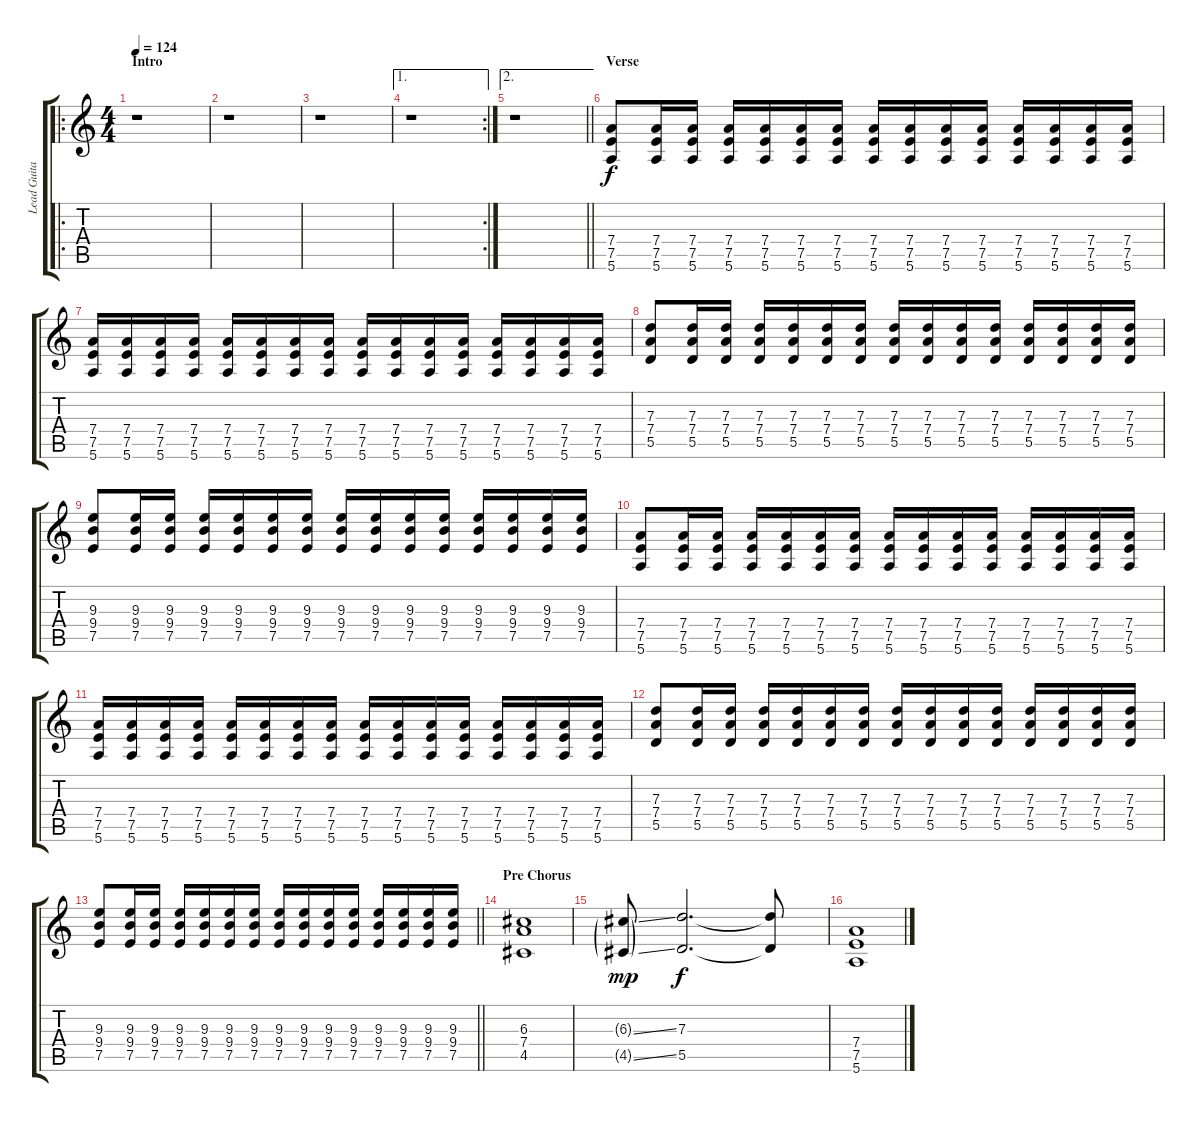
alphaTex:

\track ("Lead Guitar" "Lead Guita") {instrument distortionguitar}
\staff {score tabs}
\tuning (E4 B3 G3 D3 A2 E2) {hide}
\ro
\ts (4 4)
\section ("" "Intro")
\tempo 124
\clef g2
\ks c
r.1{dy f instrument distortionguitar} |
r.1 |
r.1 |
\ae 1
\rc 2
r.1 |
\ae 2
\barLineRight lightlight
r.1 |
\section ("" "Verse")
(7.4 7.5 5.6).8 (7.4 7.5 5.6).16 (7.4 7.5 5.6).16 (7.4 7.5 5.6).16 (7.4 7.5 5.6).16 (7.4 7.5 5.6).16 (7.4 7.5 5.6).16 (7.4 7.5 5.6).16 (7.4 7.5 5.6).16 (7.4 7.5 5.6).16 (7.4 7.5 5.6).16 (7.4 7.5 5.6).16 (7.4 7.5 5.6).16 (7.4 7.5 5.6).16 (7.4 7.5 5.6).16 |
(7.4 7.5 5.6).16 (7.4 7.5 5.6).16 (7.4 7.5 5.6).16 (7.4 7.5 5.6).16 (7.4 7.5 5.6).16 (7.4 7.5 5.6).16 (7.4 7.5 5.6).16 (7.4 7.5 5.6).16 (7.4 7.5 5.6).16 (7.4 7.5 5.6).16 (7.4 7.5 5.6).16 (7.4 7.5 5.6).16 (7.4 7.5 5.6).16 (7.4 7.5 5.6).16 (7.4 7.5 5.6).16 (7.4 7.5 5.6).16 |
(7.3 7.4 5.5).8 (7.3 7.4 5.5).16 (7.3 7.4 5.5).16 (7.3 7.4 5.5).16 (7.3 7.4 5.5).16 (7.3 7.4 5.5).16 (7.3 7.4 5.5).16 (7.3 7.4 5.5).16 (7.3 7.4 5.5).16 (7.3 7.4 5.5).16 (7.3 7.4 5.5).16 (7.3 7.4 5.5).16 (7.3 7.4 5.5).16 (7.3 7.4 5.5).16 (7.3 7.4 5.5).16 |
(9.3 9.4 7.5).8 (9.3 9.4 7.5).16 (9.3 9.4 7.5).16 (9.3 9.4 7.5).16 (9.3 9.4 7.5).16 (9.3 9.4 7.5).16 (9.3 9.4 7.5).16 (9.3 9.4 7.5).16 (9.3 9.4 7.5).16 (9.3 9.4 7.5).16 (9.3 9.4 7.5).16 (9.3 9.4 7.5).16 (9.3 9.4 7.5).16 (9.3 9.4 7.5).16 (9.3 9.4 7.5).16 |
(7.4 7.5 5.6).8 (7.4 7.5 5.6).16 (7.4 7.5 5.6).16 (7.4 7.5 5.6).16 (7.4 7.5 5.6).16 (7.4 7.5 5.6).16 (7.4 7.5 5.6).16 (7.4 7.5 5.6).16 (7.4 7.5 5.6).16 (7.4 7.5 5.6).16 (7.4 7.5 5.6).16 (7.4 7.5 5.6).16 (7.4 7.5 5.6).16 (7.4 7.5 5.6).16 (7.4 7.5 5.6).16 |
(7.4 7.5 5.6).16 (7.4 7.5 5.6).16 (7.4 7.5 5.6).16 (7.4 7.5 5.6).16 (7.4 7.5 5.6).16 (7.4 7.5 5.6).16 (7.4 7.5 5.6).16 (7.4 7.5 5.6).16 (7.4 7.5 5.6).16 (7.4 7.5 5.6).16 (7.4 7.5 5.6).16 (7.4 7.5 5.6).16 (7.4 7.5 5.6).16 (7.4 7.5 5.6).16 (7.4 7.5 5.6).16 (7.4 7.5 5.6).16 |
(7.3 7.4 5.5).8 (7.3 7.4 5.5).16 (7.3 7.4 5.5).16 (7.3 7.4 5.5).16 (7.3 7.4 5.5).16 (7.3 7.4 5.5).16 (7.3 7.4 5.5).16 (7.3 7.4 5.5).16 (7.3 7.4 5.5).16 (7.3 7.4 5.5).16 (7.3 7.4 5.5).16 (7.3 7.4 5.5).16 (7.3 7.4 5.5).16 (7.3 7.4 5.5).16 (7.3 7.4 5.5).16 |
\barLineRight lightlight
(9.3 9.4 7.5).8 (9.3 9.4 7.5).16 (9.3 9.4 7.5).16 (9.3 9.4 7.5).16 (9.3 9.4 7.5).16 (9.3 9.4 7.5).16 (9.3 9.4 7.5).16 (9.3 9.4 7.5).16 (9.3 9.4 7.5).16 (9.3 9.4 7.5).16 (9.3 9.4 7.5).16 (9.3 9.4 7.5).16 (9.3 9.4 7.5).16 (9.3 9.4 7.5).16 (9.3 9.4 7.5).16 |
\section ("" "Pre Chorus")
(6.3 7.4 4.5).1 |
(6.3{ss g} 4.5{ss g}).8{dy mp} (7.3 5.5).2{d dy f} (7.3{t} 5.5{t}).8 |
(7.4 7.5 5.6).1
